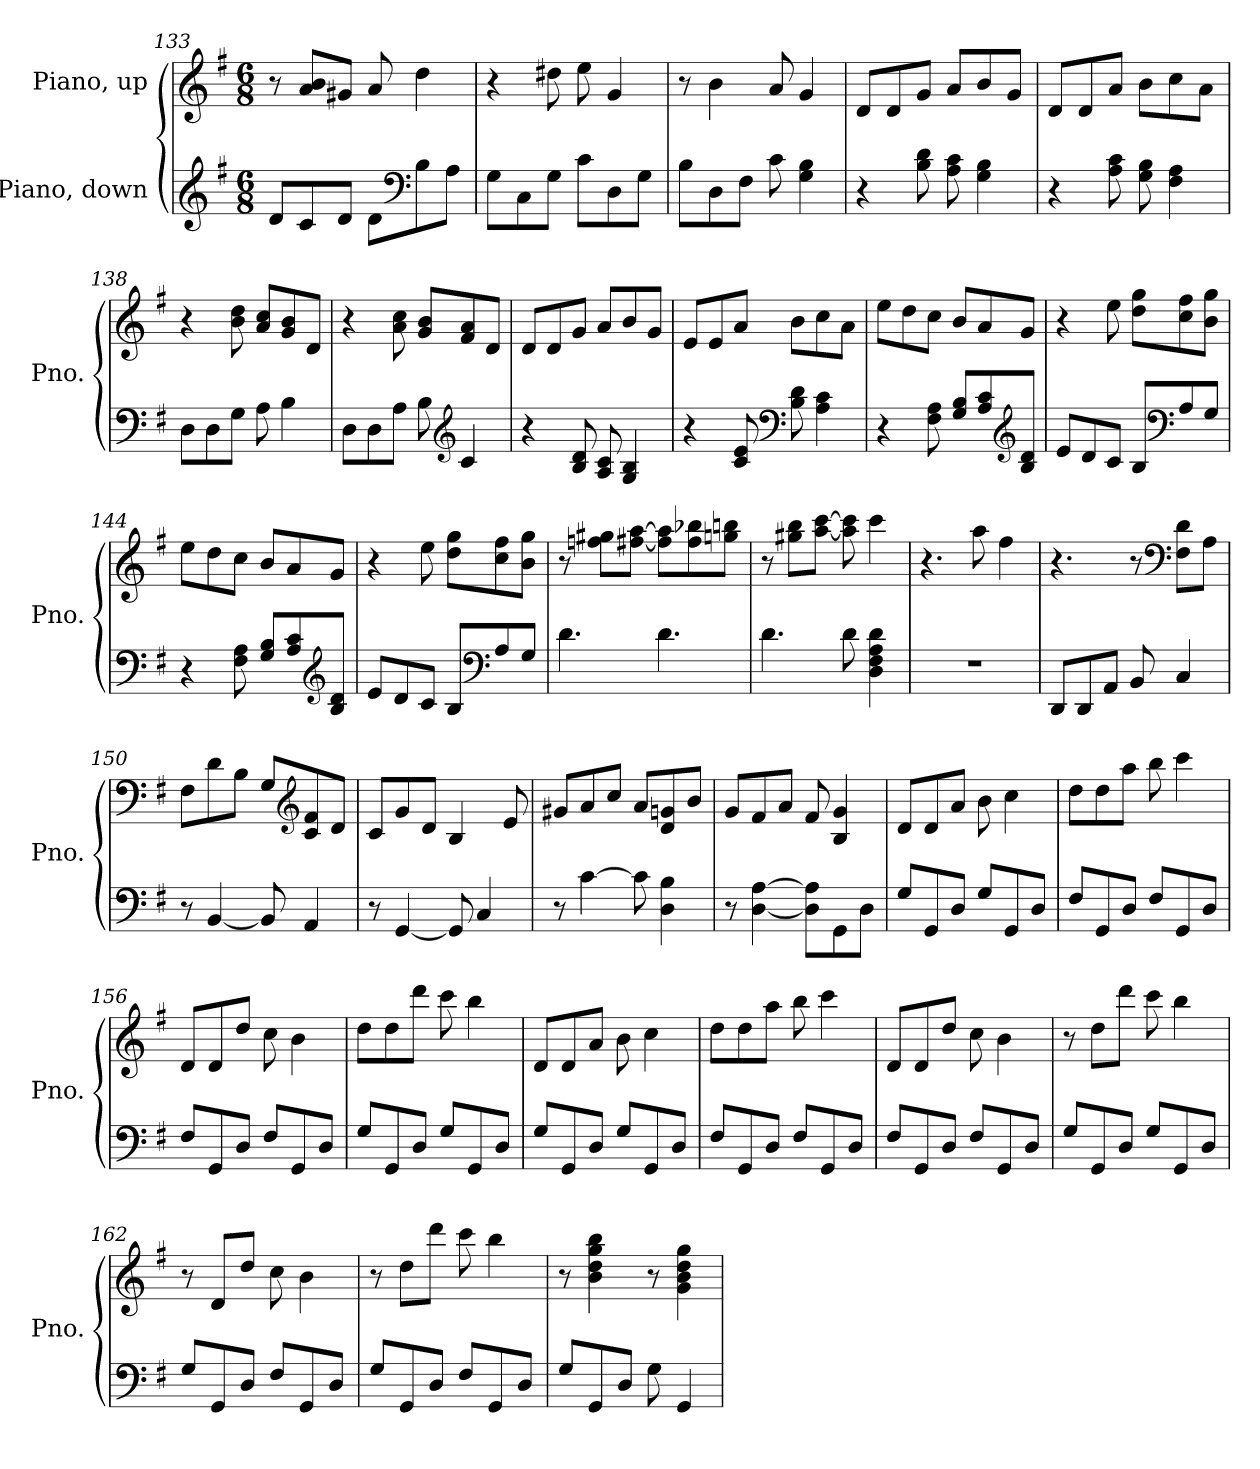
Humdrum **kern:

**kern	**kern
*part2	*part1
*staff2	*staff1
*I"Piano, down	*I"Piano, up
*I'Pno.	*I'Pno.
*clefG2	*clefG2
*k[f#]	*k[f#]
*M6/8	*M6/8
=133	=133
8d/L	8r
8c/	8a/ 8b/L
8d/J	8g#X/J
8d\L	8a/
*clefF4	*
8B\	4dd\
8A\J	.
=134	=134
8G\L	4r
8C\	.
8G\J	8dd#X\
8c\L	8ee\
8D\	4g/
8G\J	.
=135	=135
8B\L	8r
8D\	4b\
8F#\J	.
8c\	8a/
4G\ 4B\	4g/
!!LO:LB:g=z
=136	=136
4r	8d/L
.	8d/
8B\ 8d\	8g/J
8A\ 8c\	8a/L
4G\ 4B\	8b/
.	8g/J
=137	=137
4r	8d/L
.	8d/
8A\ 8c\	8a/J
8G\ 8B\	8b\L
4F#\ 4A\	8cc\
.	8a\J
=138	=138
8D\L	4r
8D\	.
8G\J	8b\ 8dd\
8A\	8a/ 8cc/L
4B\	8g/ 8b/
.	8d/J
=139	=139
8D\L	4r
8D\	.
8A\J	8a\ 8cc\
8B\	8g/ 8b/L
*clefG2	*
4c/	8f#/ 8a/
.	8d/J
=140	=140
4r	8d/L
.	8d/
8B/ 8d/	8g/J
8A/ 8c/	8a/L
4G/ 4B/	8b/
.	8g/J
!!LO:PB:g=z
=141	=141
4r	8e/L
.	8e/
8c/ 8e/	8a/J
*clefF4	*
8B\ 8d\	8b\L
4A\ 4c\	8cc\
.	8a\J
=142	=142
4r	8ee\L
.	8dd\
8F#\ 8A\	8cc\J
8G/ 8B/L	8b/L
8A/ 8c/	8a/
*clefG2	*
8B/ 8d/J	8g/J
=143	=143
8e/L	4r
8d/	.
8c/J	8ee\
8B/L	8dd\ 8gg\L
*clefF4	*
8A/	8cc\ 8ff#\
8G/J	8b\ 8gg\J
=144	=144
4r	8ee\L
.	8dd\
8F#\ 8A\	8cc\J
8G/ 8B/L	8b/L
8A/ 8c/	8a/
*clefG2	*
8B/ 8d/J	8g/J
!!LO:LB:g=z
=145	=145
8e/L	4r
8d/	.
8c/J	8ee\
8B/L	8dd\ 8gg\L
*clefF4	*
8A/	8cc\ 8ff#\
8G/J	8b\ 8gg\J
=146	=146
4.d\	8r
.	8ffn\ 8gg#X\L
.	[8ff#X\ [8aa\J
4.d\	8ff#\] 8aa\]L
.	8ff#\ 8bb-X\
.	8ggn\ 8bbn\J
=147	=147
4.d\	8r
.	8gg#X\ 8bb\L
.	[8aa\ [8ccc\J
8d\	8aa\] 8ccc\]
4D\ 4F#\ 4A\ 4d\	4ccc\
=148	=148
2.r	4.r
.	8aa\
.	4ff#\
=149	=149
8DD/L	4.r
8DD/	.
8AA/J	.
8BB/	8r
*	*clefF4
4C/	8F#\ 8d\L
.	8A\J
!!LO:LB:g=z
=150	=150
8r	8F#\L
[4BB/	8d\
.	8B\J
8BB/]	8G/L
*	*clefG2
4AA/	8c/ 8f#/
.	8d/J
=151	=151
8r	8c/L
[4GG/	8g/
.	8d/J
8GG/]	4B/
4C/	.
.	8e/
=152	=152
8r	8g#X/L
[4c\	8a/
.	8cc/J
8c\]	8a/L
4D\ 4B\	8d/ 8gn/
.	8b/J
=153	=153
8r	8g/L
[4D\ [4A\	8f#/
.	8a/J
8D\] 8A\]L	8f#/
8GG\	4B/ 4g/
8D\J	.
=154	=154
8G/L	8d/L
8GG/	8d/
8D/J	8a/J
8G/L	8b\
8GG/	4cc\
8D/J	.
!!LO:LB:g=z
=155	=155
8F#/L	8dd\L
8GG/	8dd\
8D/J	8aa\J
8F#/L	8bb\
8GG/	4ccc\
8D/J	.
=156	=156
8F#/L	8d/L
8GG/	8d/
8D/J	8dd/J
8F#/L	8cc\
8GG/	4b\
8D/J	.
=157	=157
8G/L	8dd\L
8GG/	8dd\
8D/J	8ddd\J
8G/L	8ccc\
8GG/	4bb\
8D/J	.
=158	=158
8G/L	8d/L
8GG/	8d/
8D/J	8a/J
8G/L	8b\
8GG/	4cc\
8D/J	.
=159	=159
8F#/L	8dd\L
8GG/	8dd\
8D/J	8aa\J
8F#/L	8bb\
8GG/	4ccc\
8D/J	.
=160	=160
8F#/L	8d/L
8GG/	8d/
8D/J	8dd/J
8F#/L	8cc\
8GG/	4b\
8D/J	.
!!LO:LB:g=z
=161	=161
8G/L	8r
8GG/	8dd\L
8D/J	8ddd\J
8G/L	8ccc\
8GG/	4bb\
8D/J	.
=162	=162
8G/L	8r
8GG/	8d/L
8D/J	8dd/J
8F#/L	8cc\
8GG/	4b\
8D/J	.
=163	=163
8G/L	8r
8GG/	8dd\L
8D/J	8ddd\J
8F#/L	8ccc\
8GG/	4bb\
8D/J	.
=164	=164
8G/L	8r
8GG/	4b\ 4dd\ 4gg\ 4bb\
8D/J	.
8G\	8r
4GG/	4g\ 4b\ 4dd\ 4gg\
=	=
*-	*-
